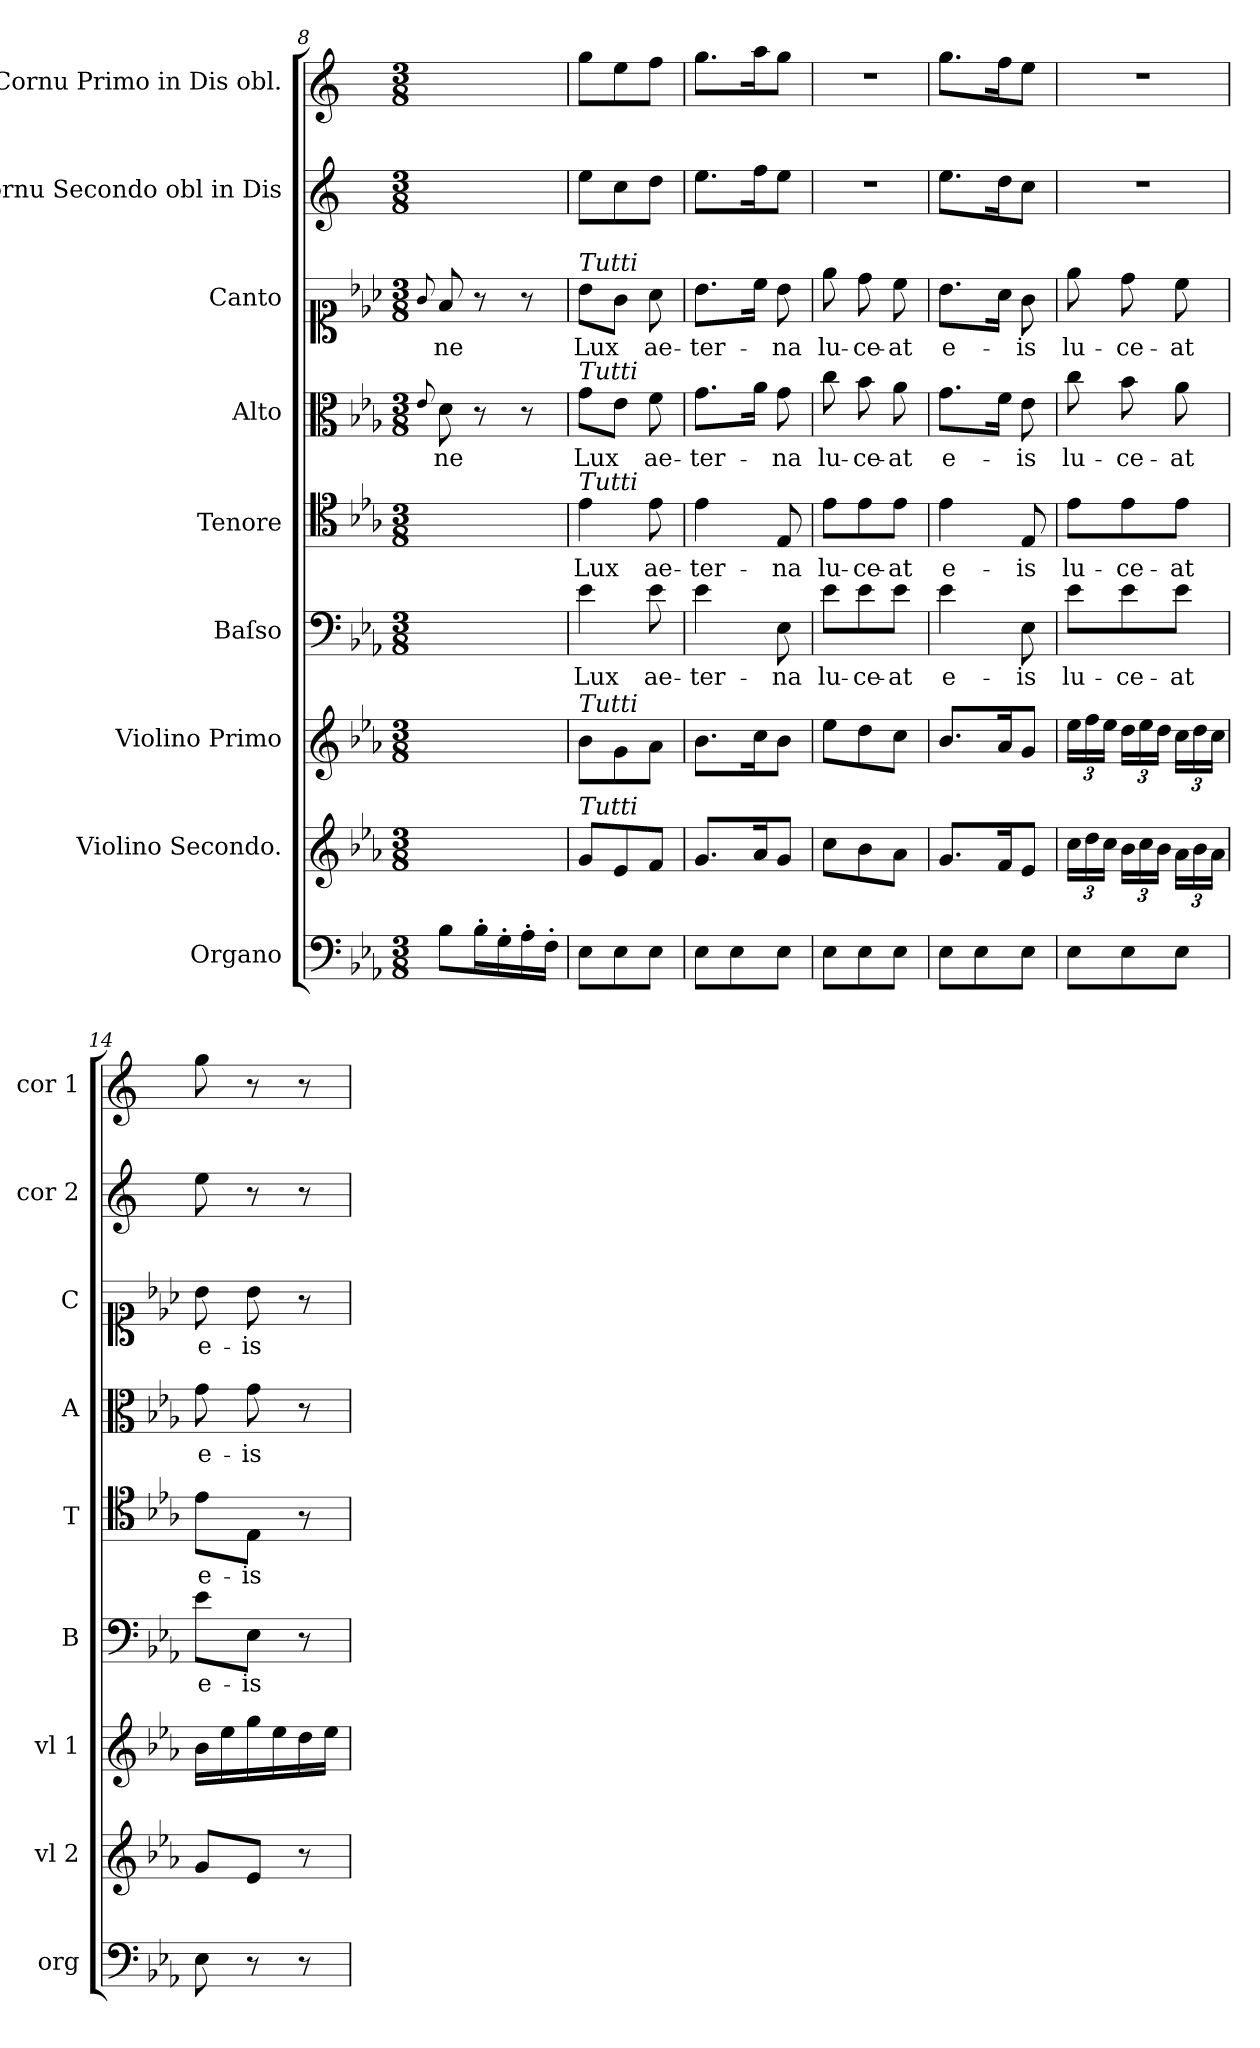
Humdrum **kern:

**kern	**kern	**dynam	**kern	**kern	**text	**kern	**text	**kern	**text	**kern	**text	**kern	**kern
*part9	*part8	*part8	*part7	*part6	*part6	*part5	*part5	*part4	*part4	*part3	*part3	*part2	*part1
*staff9	*staff8	*staff8	*staff7	*staff6	*staff6	*staff5	*staff5	*staff4	*staff4	*staff3	*staff3	*staff2	*staff1
*I"Organo	*I"Violino Secondo.	*	*I"Violino Primo	*I"Baſso	*	*I"Tenore	*	*I"Alto	*	*I"Canto	*	*I"Cornu Secondo obl in Dis	*I"Cornu Primo in Dis obl.
*I'org	*I'vl 2	*	*I'vl 1	*I'B	*	*I'T	*	*I'A	*	*I'C	*	*I'cor 2	*I'cor 1
*clefF4	*clefG2	*	*clefG2	*clefF4	*	*clefC4	*	*clefC3	*	*clefC1	*	*clefG2	*clefG2
*	*	*	*	*	*	*	*	*	*	*	*	*ITrd5c9	*ITrd5c9
*k[b-e-a-]	*k[b-e-a-]	*	*k[b-e-a-]	*k[b-e-a-]	*	*k[b-e-a-]	*	*k[b-e-a-]	*	*k[b-e-a-]	*	*k[b-e-a-]	*k[b-e-a-]
*E-:	*E-:	*	*E-:	*E-:	*	*E-:	*	*E-:	*	*E-:	*	*E-:	*E-:
*M3/8	*M3/8	*	*M3/8	*M3/8	*	*M3/8	*	*M3/8	*	*M3/8	*	*M3/8	*M3/8
=8	=8	=8	=8	=8	=8	=8	=8	=8	=8	=8	=8	=8	=8
.	.	.	.	.	.	.	.	8qqe-/	.	8qqg/	.	.	.
8B-\L	4.ryy	.	4.ryy	4.ryy	.	4.ryy	.	8d\	-ne	8f/	-ne	4.ryy	4.ryy
16B-'\L	.	.	.	.	.	.	.	8r	.	8r	.	.	.
16G'\	.	.	.	.	.	.	.	.	.	.	.	.	.
16A-'\	.	.	.	.	.	.	.	8r	.	8r	.	.	.
16F'\JJ	.	.	.	.	.	.	.	.	.	.	.	.	.
=9	=9	=9	=9	=9	=9	=9	=9	=9	=9	=9	=9	=9	=9
!	!	!	!	!	!	!	!	!	!	!LO:TX:a:i:t=Tutti	!	!	!
!	!	!	!	!	!	!	!	!LO:TX:a:i:t=Tutti	!	!	!	!	!
!	!	!	!	!	!	!LO:TX:a:i:t=Tutti	!	!	!	!	!	!	!
!	!	!	!LO:TX:a:i:t=Tutti	!	!	!	!	!	!	!	!	!	!
!	!LO:TX:a:i:t=Tutti	!	!	!	!	!	!	!	!	!	!	!	!
!	!	!LO:DY:b	!	!	!	!	!	!	!	!	!	!	!
8E-\L	8g/L	for	8b-\L	4e-\	Lux	4e-\	Lux	8g\L	Lux	8b-\L	Lux	8g\L	8b-\L
8E-\	8e-/	.	8g\	.	.	.	.	8e-\J	.	8g\J	.	8e-\	8g\
8E-\J	8f/J	.	8a-\J	8e-\	ae-	8e-\	ae-	8f\	ae-	8a-\	ae-	8f\J	8a-\J
=10	=10	=10	=10	=10	=10	=10	=10	=10	=10	=10	=10	=10	=10
8E-\L	8.g/L	.	8.b-\L	4e-\	-ter-	4e-\	-ter-	8.g\L	-ter-	8.b-\L	-ter-	8.g\L	8.b-\L
8E-\	.	.	.	.	.	.	.	.	.	.	.	.	.
.	16a-/K	.	16cc\K	.	.	.	.	16a-\Jk	.	16cc\Jk	.	16a-\K	16cc\K
8E-\J	8g/J	.	8b-\J	8E-\	-na	8E-/	-na	8g\	-na	8b-\	-na	8g\J	8b-\J
=11	=11	=11	=11	=11	=11	=11	=11	=11	=11	=11	=11	=11	=11
8E-\L	8cc\L	.	8ee-\L	8e-\L	lu-	8e-\L	lu-	8cc\	lu-	8ee-\	lu-	4.r	4.r
8E-\	8b-\	.	8dd\	8e-\	-ce-	8e-\	-ce-	8b-\	-ce-	8dd\	-ce-	.	.
8E-\J	8a-\J	.	8cc\J	8e-\J	-at	8e-\J	-at	8a-\	-at	8cc\	-at	.	.
=12	=12	=12	=12	=12	=12	=12	=12	=12	=12	=12	=12	=12	=12
8E-\L	8.g/L	.	8.b-/L	4e-\	e-	4e-\	e-	8.g\L	e-	8.b-\L	e-	8.g\L	8.b-\L
8E-\	.	.	.	.	.	.	.	.	.	.	.	.	.
.	16f/K	.	16a-/K	.	.	.	.	16f\Jk	.	16a-\Jk	.	16f\K	16a-\K
8E-\J	8e-/J	.	8g/J	8E-\	-is	8E-/	-is	8e-\	-is	8g\	-is	8e-\J	8g\J
=13	=13	=13	=13	=13	=13	=13	=13	=13	=13	=13	=13	=13	=13
8E-\L	24cc\LL	.	24ee-\LL	8e-\L	lu-	8e-\L	lu-	8cc\	lu-	8ee-\	lu-	4.r	4.r
.	24dd\	.	24ff\	.	.	.	.	.	.	.	.	.	.
.	24cc\JJ	.	24ee-\JJ	.	.	.	.	.	.	.	.	.	.
8E-\	24b-\LL	.	24dd\LL	8e-\	-ce-	8e-\	-ce-	8b-\	-ce-	8dd\	-ce-	.	.
.	24cc\	.	24ee-\	.	.	.	.	.	.	.	.	.	.
.	24b-\JJ	.	24dd\JJ	.	.	.	.	.	.	.	.	.	.
8E-\J	24a-\LL	.	24cc\LL	8e-\J	-at	8e-\J	-at	8a-\	-at	8cc\	-at	.	.
.	24b-\	.	24dd\	.	.	.	.	.	.	.	.	.	.
.	24a-\JJ	.	24cc\JJ	.	.	.	.	.	.	.	.	.	.
=14	=14	=14	=14	=14	=14	=14	=14	=14	=14	=14	=14	=14	=14
8E-\	8g/L	.	16b-\LL	8e-\L	e-	8e-\L	e-	8g\	e-	8b-\	e-	8g\	8b-\
.	.	.	16ee-\	.	.	.	.	.	.	.	.	.	.
8r	8e-/J	.	16gg\	8E-\J	-is	8E-\J	-is	8g\	-is	8b-\	-is	8r	8r
.	.	.	16ee-\	.	.	.	.	.	.	.	.	.	.
8r	8r	.	16dd\	8r	.	8r	.	8r	.	8r	.	8r	8r
.	.	.	16ee-\JJ	.	.	.	.	.	.	.	.	.	.
=	=	=	=	=	=	=	=	=	=	=	=	=	=
*-	*-	*-	*-	*-	*-	*-	*-	*-	*-	*-	*-	*-	*-
